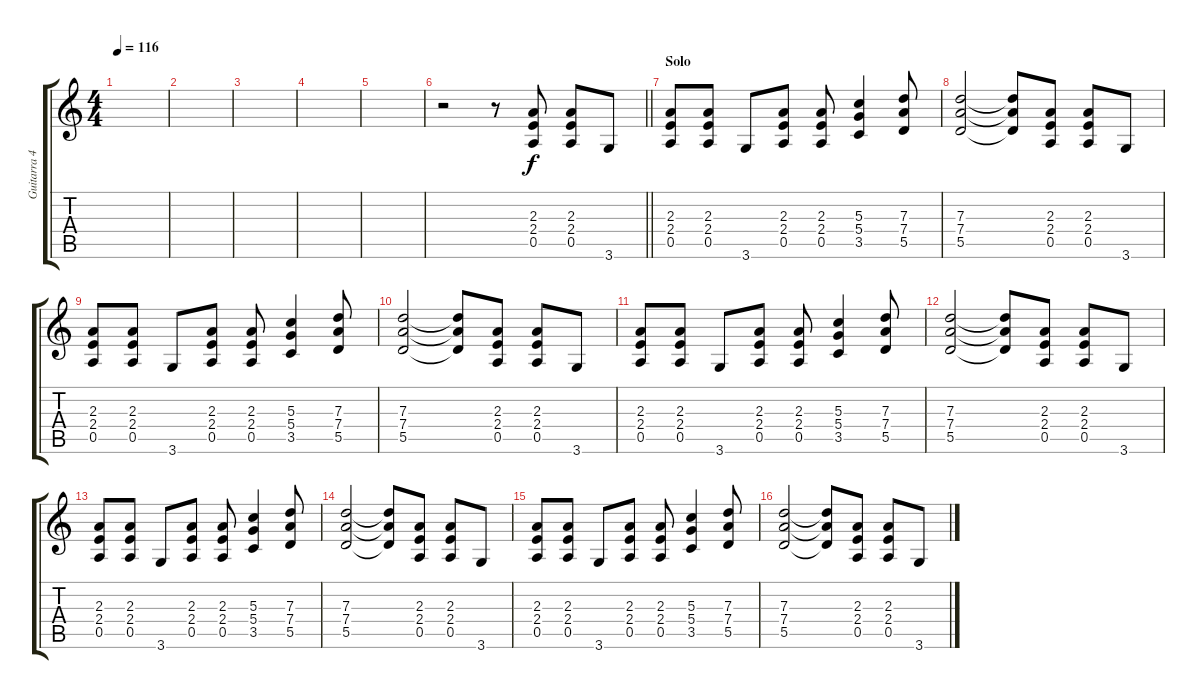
\track ("Guitarra 4" "Guitarra 4") {instrument electricguitarclean}
\staff {score tabs}
\tuning (E4 B3 G3 D3 A2 E2) {hide}
\ts (4 4)
\tempo 116
\clef g2
\ks c
|
|
|
|
|
\barLineRight lightlight
r.2 r.8 (2.3 2.4 0.5).8 (2.3 2.4 0.5).8 3.6.8 |
\section ("" "Solo")
(2.3 2.4 0.5).8 (2.3 2.4 0.5).8 3.6.8 (2.3 2.4 0.5).8 (2.3 2.4 0.5).8 (5.3 5.4 3.5).4 (7.3 7.4 5.5).8 |
(7.3 7.4 5.5).2 (7.3{t} 7.4{t} 5.5{t}).8 (2.3 2.4 0.5).8 (2.3 2.4 0.5).8 3.6.8 |
(2.3 2.4 0.5).8 (2.3 2.4 0.5).8 3.6.8 (2.3 2.4 0.5).8 (2.3 2.4 0.5).8 (5.3 5.4 3.5).4 (7.3 7.4 5.5).8 |
(7.3 7.4 5.5).2 (7.3{t} 7.4{t} 5.5{t}).8 (2.3 2.4 0.5).8 (2.3 2.4 0.5).8 3.6.8 |
(2.3 2.4 0.5).8 (2.3 2.4 0.5).8 3.6.8 (2.3 2.4 0.5).8 (2.3 2.4 0.5).8 (5.3 5.4 3.5).4 (7.3 7.4 5.5).8 |
(7.3 7.4 5.5).2 (7.3{t} 7.4{t} 5.5{t}).8 (2.3 2.4 0.5).8 (2.3 2.4 0.5).8 3.6.8 |
(2.3 2.4 0.5).8 (2.3 2.4 0.5).8 3.6.8 (2.3 2.4 0.5).8 (2.3 2.4 0.5).8 (5.3 5.4 3.5).4 (7.3 7.4 5.5).8 |
(7.3 7.4 5.5).2 (7.3{t} 7.4{t} 5.5{t}).8 (2.3 2.4 0.5).8 (2.3 2.4 0.5).8 3.6.8 |
(2.3 2.4 0.5).8 (2.3 2.4 0.5).8 3.6.8 (2.3 2.4 0.5).8 (2.3 2.4 0.5).8 (5.3 5.4 3.5).4 (7.3 7.4 5.5).8 |
(7.3 7.4 5.5).2 (7.3{t} 7.4{t} 5.5{t}).8 (2.3 2.4 0.5).8 (2.3 2.4 0.5).8 3.6.8
